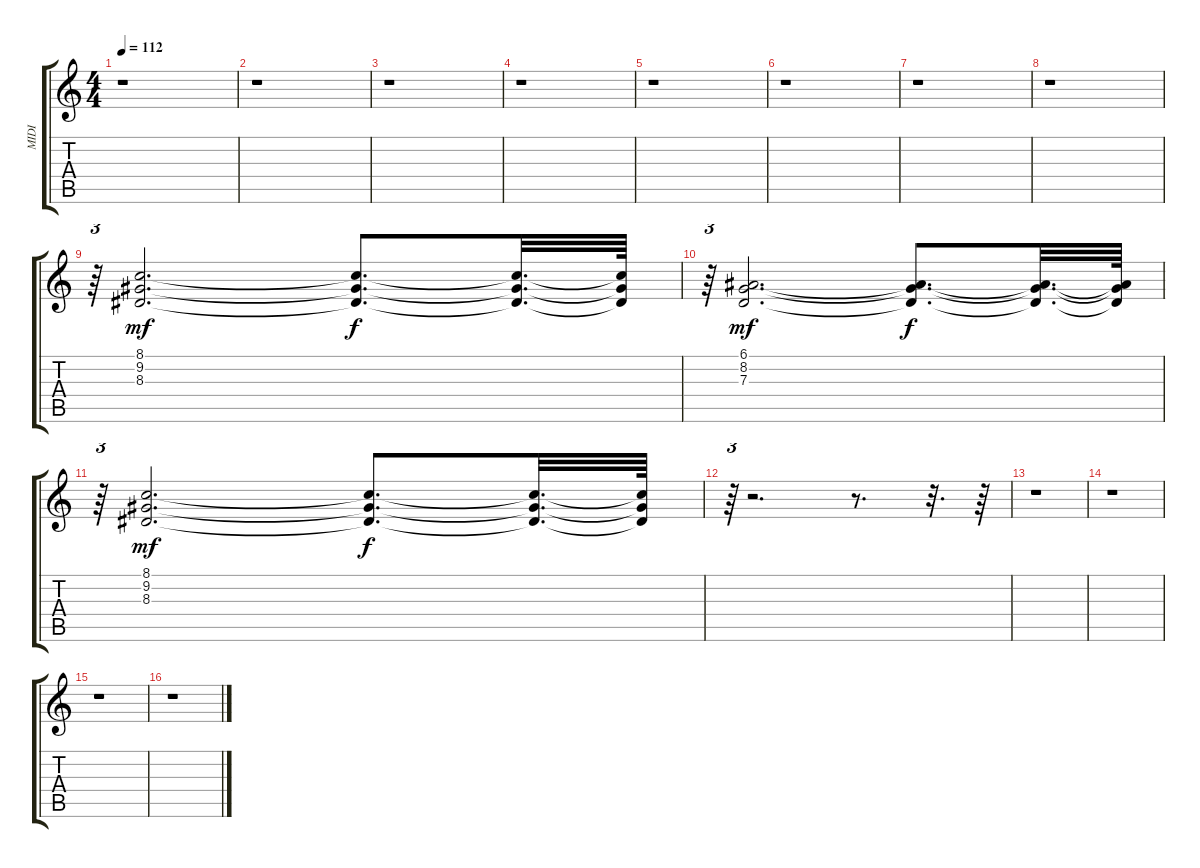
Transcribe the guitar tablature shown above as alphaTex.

\track ("MIDI" "MIDI") {instrument choiraahs}
\staff {score tabs}
\tuning (E4 B3 G3 D3 A2 E2) {hide}
\ts (4 4)
\tempo 112
\clef g2
\ks c
r.1{dy f} |
r.1 |
r.1 |
r.1 |
r.1 |
r.1 |
r.1 |
r.1 |
r.64{tu (3 2)} (8.1 9.2 8.3).2{d dy mf} (8.1{t} 9.2{t} 8.3{t}).8{d dy f} (8.1{t} 9.2{t} 8.3{t}).32{d} (8.1{t} 9.2{t} 8.3{t}).64 |
r.64{tu (3 2)} (6.1 8.2 7.3).2{d dy mf} (6.1{t} 8.2{t} 7.3{t}).8{d dy f} (6.1{t} 8.2{t} 7.3{t}).32{d} (6.1{t} 8.2{t} 7.3{t}).64 |
r.64{tu (3 2)} (8.1 9.2 8.3).2{d dy mf} (8.1{t} 9.2{t} 8.3{t}).8{d dy f} (8.1{t} 9.2{t} 8.3{t}).32{d} (8.1{t} 9.2{t} 8.3{t}).64 |
r.64{tu (3 2)} r.2{d} r.8{d} r.32{d} r.64 |
r.1 |
r.1 |
r.1 |
r.1
